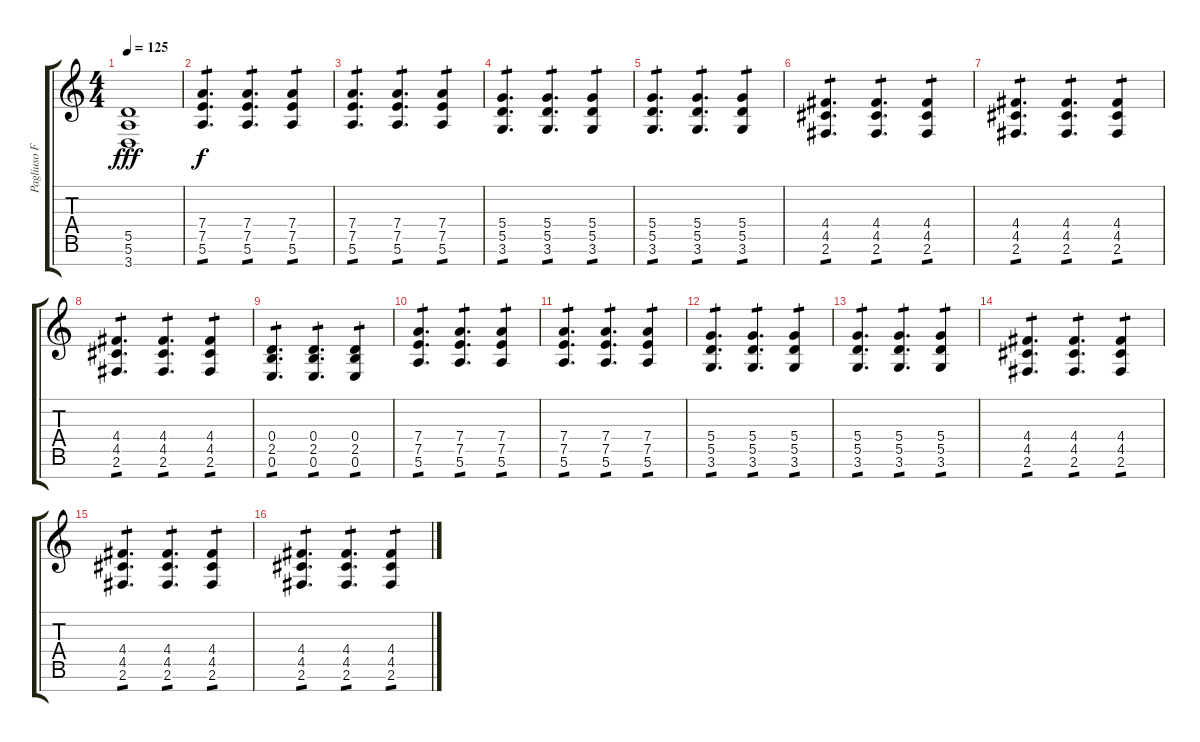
\track ("Pagliuso Fills" "Pagliuso F") {instrument distortionguitar}
\staff {score tabs}
\tuning (E4 B3 G3 D3 A2 E2 B1) {hide}
\ts (4 4)
\tempo 125
\clef g2
\ks c
(5.5 5.6 3.7).1{dy fff} |
(7.4 7.5 5.6).4{d tp 1 dy f volume 12} (7.4 7.5 5.6).4{d tp 1} (7.4 7.5 5.6).4{tp 1} |
(7.4 7.5 5.6).4{d tp 1} (7.4 7.5 5.6).4{d tp 1} (7.4 7.5 5.6).4{tp 1} |
(5.4 5.5 3.6).4{d tp 1} (5.4 5.5 3.6).4{d tp 1} (5.4 5.5 3.6).4{tp 1} |
(5.4 5.5 3.6).4{d tp 1} (5.4 5.5 3.6).4{d tp 1} (5.4 5.5 3.6).4{tp 1} |
(4.4 4.5 2.6).4{d tp 1} (4.4 4.5 2.6).4{d tp 1} (4.4 4.5 2.6).4{tp 1} |
(4.4 4.5 2.6).4{d tp 1} (4.4 4.5 2.6).4{d tp 1} (4.4 4.5 2.6).4{tp 1} |
(4.4 4.5 2.6).4{d tp 1} (4.4 4.5 2.6).4{d tp 1} (4.4 4.5 2.6).4{tp 1} |
(0.4 2.5 0.6).4{d tp 1} (0.4 2.5 0.6).4{d tp 1} (0.4 2.5 0.6).4{tp 1} |
(7.4 7.5 5.6).4{d tp 1} (7.4 7.5 5.6).4{d tp 1} (7.4 7.5 5.6).4{tp 1} |
(7.4 7.5 5.6).4{d tp 1} (7.4 7.5 5.6).4{d tp 1} (7.4 7.5 5.6).4{tp 1} |
(5.4 5.5 3.6).4{d tp 1} (5.4 5.5 3.6).4{d tp 1} (5.4 5.5 3.6).4{tp 1} |
(5.4 5.5 3.6).4{d tp 1} (5.4 5.5 3.6).4{d tp 1} (5.4 5.5 3.6).4{tp 1} |
(4.4 4.5 2.6).4{d tp 1} (4.4 4.5 2.6).4{d tp 1} (4.4 4.5 2.6).4{tp 1} |
(4.4 4.5 2.6).4{d tp 1} (4.4 4.5 2.6).4{d tp 1} (4.4 4.5 2.6).4{tp 1} |
(4.4 4.5 2.6).4{d tp 1} (4.4 4.5 2.6).4{d tp 1} (4.4 4.5 2.6).4{tp 1}
